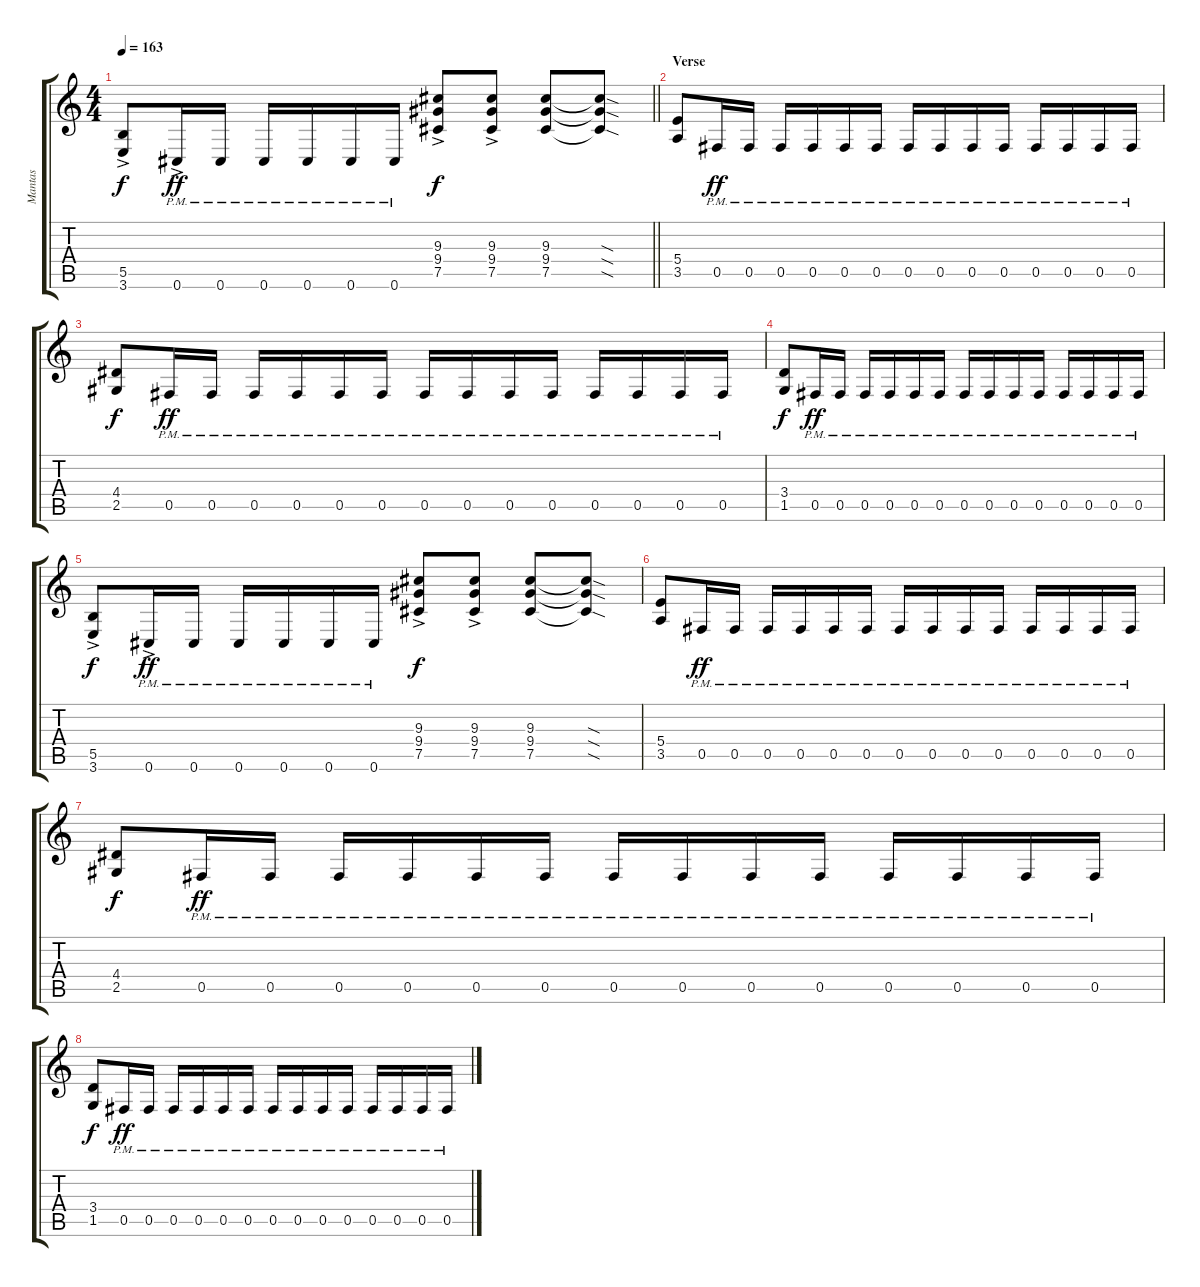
\track ("Mantas" "Mantas") {instrument distortionguitar}
\staff {score tabs}
\tuning (Db4 Ab3 E3 B2 Gb2 Db2) {hide}
\ts (4 4)
\tempo 163
\clef g2
\barLineRight lightlight
\ks c
(5.5{ac} 3.6{ac}).8{dy f} 0.6{ac pm}.16{dy ff} 0.6{pm}.16 0.6{pm}.16 0.6{pm}.16 0.6{pm}.16 0.6{pm}.16 (9.3{ac} 9.4{ac} 7.5{ac}).8{dy f} (9.3{ac} 9.4{ac} 7.5{ac}).8 (9.3 9.4 7.5).8 (9.3{sod t} 9.4{sod t} 7.5{sod t}).8 |
\section ("" "Verse")
(5.4 3.5).8 0.5{pm}.16{dy ff} 0.5{pm}.16 0.5{pm}.16 0.5{pm}.16 0.5{pm}.16 0.5{pm}.16 0.5{pm}.16 0.5{pm}.16 0.5{pm}.16 0.5{pm}.16 0.5{pm}.16 0.5{pm}.16 0.5{pm}.16 0.5{pm}.16 |
(4.4 2.5).8{dy f} 0.5{pm}.16{dy ff} 0.5{pm}.16 0.5{pm}.16 0.5{pm}.16 0.5{pm}.16 0.5{pm}.16 0.5{pm}.16 0.5{pm}.16 0.5{pm}.16 0.5{pm}.16 0.5{pm}.16 0.5{pm}.16 0.5{pm}.16 0.5{pm}.16 |
(3.4 1.5).8{dy f} 0.5{pm}.16{dy ff} 0.5{pm}.16 0.5{pm}.16 0.5{pm}.16 0.5{pm}.16 0.5{pm}.16 0.5{pm}.16 0.5{pm}.16 0.5{pm}.16 0.5{pm}.16 0.5{pm}.16 0.5{pm}.16 0.5{pm}.16 0.5{pm}.16 |
(5.5{ac} 3.6{ac}).8{dy f} 0.6{ac pm}.16{dy ff} 0.6{pm}.16 0.6{pm}.16 0.6{pm}.16 0.6{pm}.16 0.6{pm}.16 (9.3{ac} 9.4{ac} 7.5{ac}).8{dy f} (9.3{ac} 9.4{ac} 7.5{ac}).8 (9.3 9.4 7.5).8 (9.3{sod t} 9.4{sod t} 7.5{sod t}).8 |
(5.4 3.5).8 0.5{pm}.16{dy ff} 0.5{pm}.16 0.5{pm}.16 0.5{pm}.16 0.5{pm}.16 0.5{pm}.16 0.5{pm}.16 0.5{pm}.16 0.5{pm}.16 0.5{pm}.16 0.5{pm}.16 0.5{pm}.16 0.5{pm}.16 0.5{pm}.16 |
(4.4 2.5).8{dy f} 0.5{pm}.16{dy ff} 0.5{pm}.16 0.5{pm}.16 0.5{pm}.16 0.5{pm}.16 0.5{pm}.16 0.5{pm}.16 0.5{pm}.16 0.5{pm}.16 0.5{pm}.16 0.5{pm}.16 0.5{pm}.16 0.5{pm}.16 0.5{pm}.16 |
(3.4 1.5).8{dy f} 0.5{pm}.16{dy ff} 0.5{pm}.16 0.5{pm}.16 0.5{pm}.16 0.5{pm}.16 0.5{pm}.16 0.5{pm}.16 0.5{pm}.16 0.5{pm}.16 0.5{pm}.16 0.5{pm}.16 0.5{pm}.16 0.5{pm}.16 0.5{pm}.16
